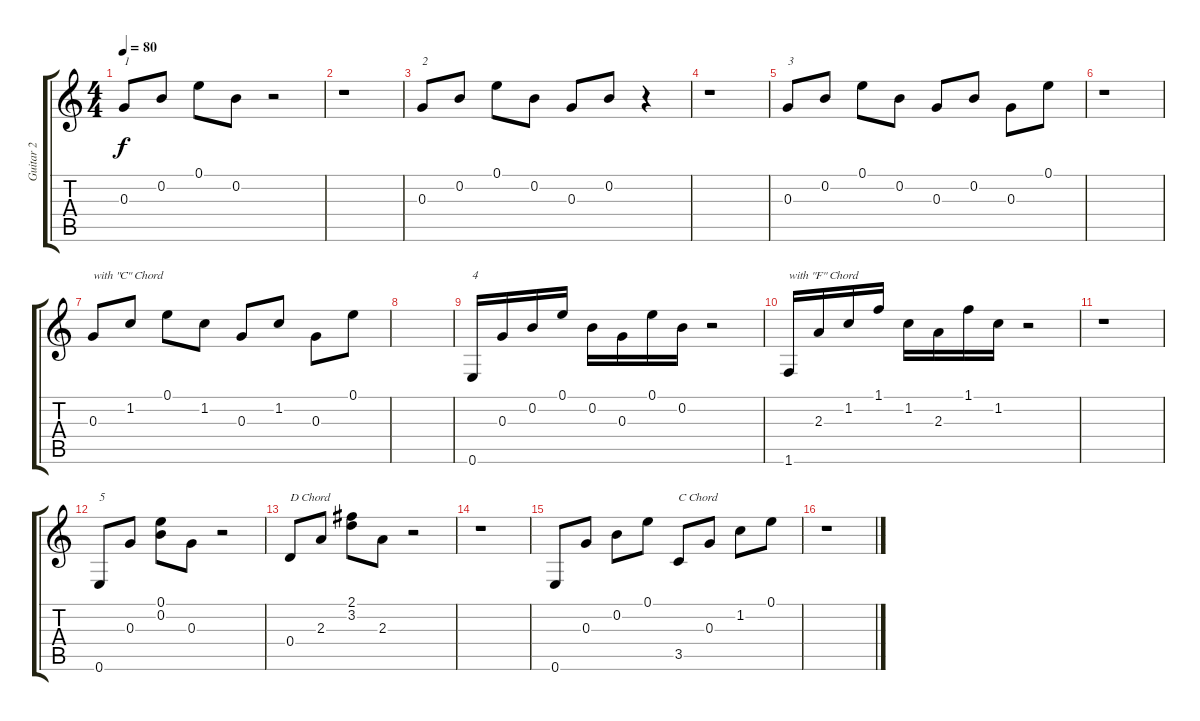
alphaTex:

\track ("Guitar 2" "Guitar 2") {instrument acousticguitarsteel}
\staff {score tabs}
\tuning (E4 B3 G3 D3 A2 E2) {hide}
\ts (4 4)
\tempo 80
\clef g2
\ks c
0.3.8{txt "1" dy f instrument acousticguitarsteel} 0.2.8 0.1.8 0.2.8 r.2 |
r.1 |
0.3.8{txt "2"} 0.2.8 0.1.8 0.2.8 0.3.8 0.2.8 r.4 |
r.1 |
0.3.8{txt "3"} 0.2.8 0.1.8 0.2.8 0.3.8 0.2.8 0.3.8 0.1.8 |
r.1 |
0.3.8{txt "with \"C\" Chord"} 1.2.8 0.1.8 1.2.8 0.3.8 1.2.8 0.3.8 0.1.8 |
|
0.6.16{txt "4"} 0.3.16 0.2.16 0.1.16 0.2.16 0.3.16 0.1.16 0.2.16 r.2 |
1.6.16{txt "with \"F\" Chord"} 2.3.16 1.2.16 1.1.16 1.2.16 2.3.16 1.1.16 1.2.16 r.2 |
r.1 |
0.6.8{txt "5"} 0.3.8 (0.1 0.2).8 0.3.8 r.2 |
0.4.8{txt "D Chord"} 2.3.8 (2.1 3.2).8 2.3.8 r.2 |
r.1 |
0.6.8 0.3.8 0.2.8 0.1.8 3.5.8{txt "C Chord"} 0.3.8 1.2.8 0.1.8 |
r.1
